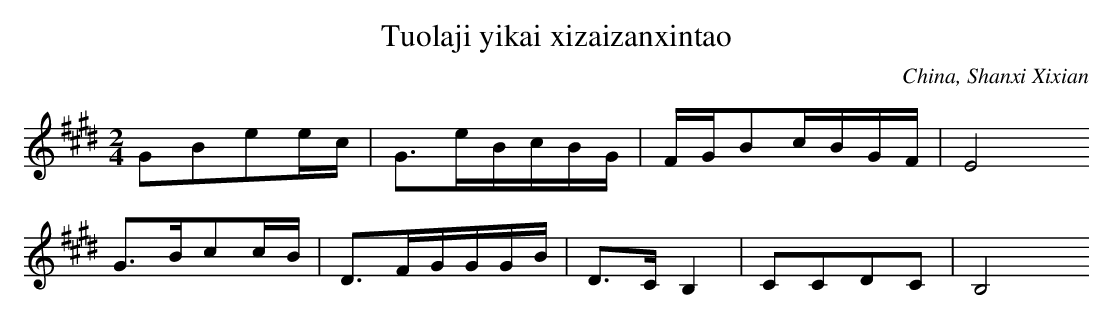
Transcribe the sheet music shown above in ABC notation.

X:1
T: Tuolaji yikai xizaizanxintao
O: China, Shanxi Xixian
M: 2/4
L: 1/16
K: E
G2B2e2ec | G3eBcBG | FGB2cBGF | E8
G3Bc2cB | D3FGGGB | D3CB,4 | C2C2D2C2 | B,8
